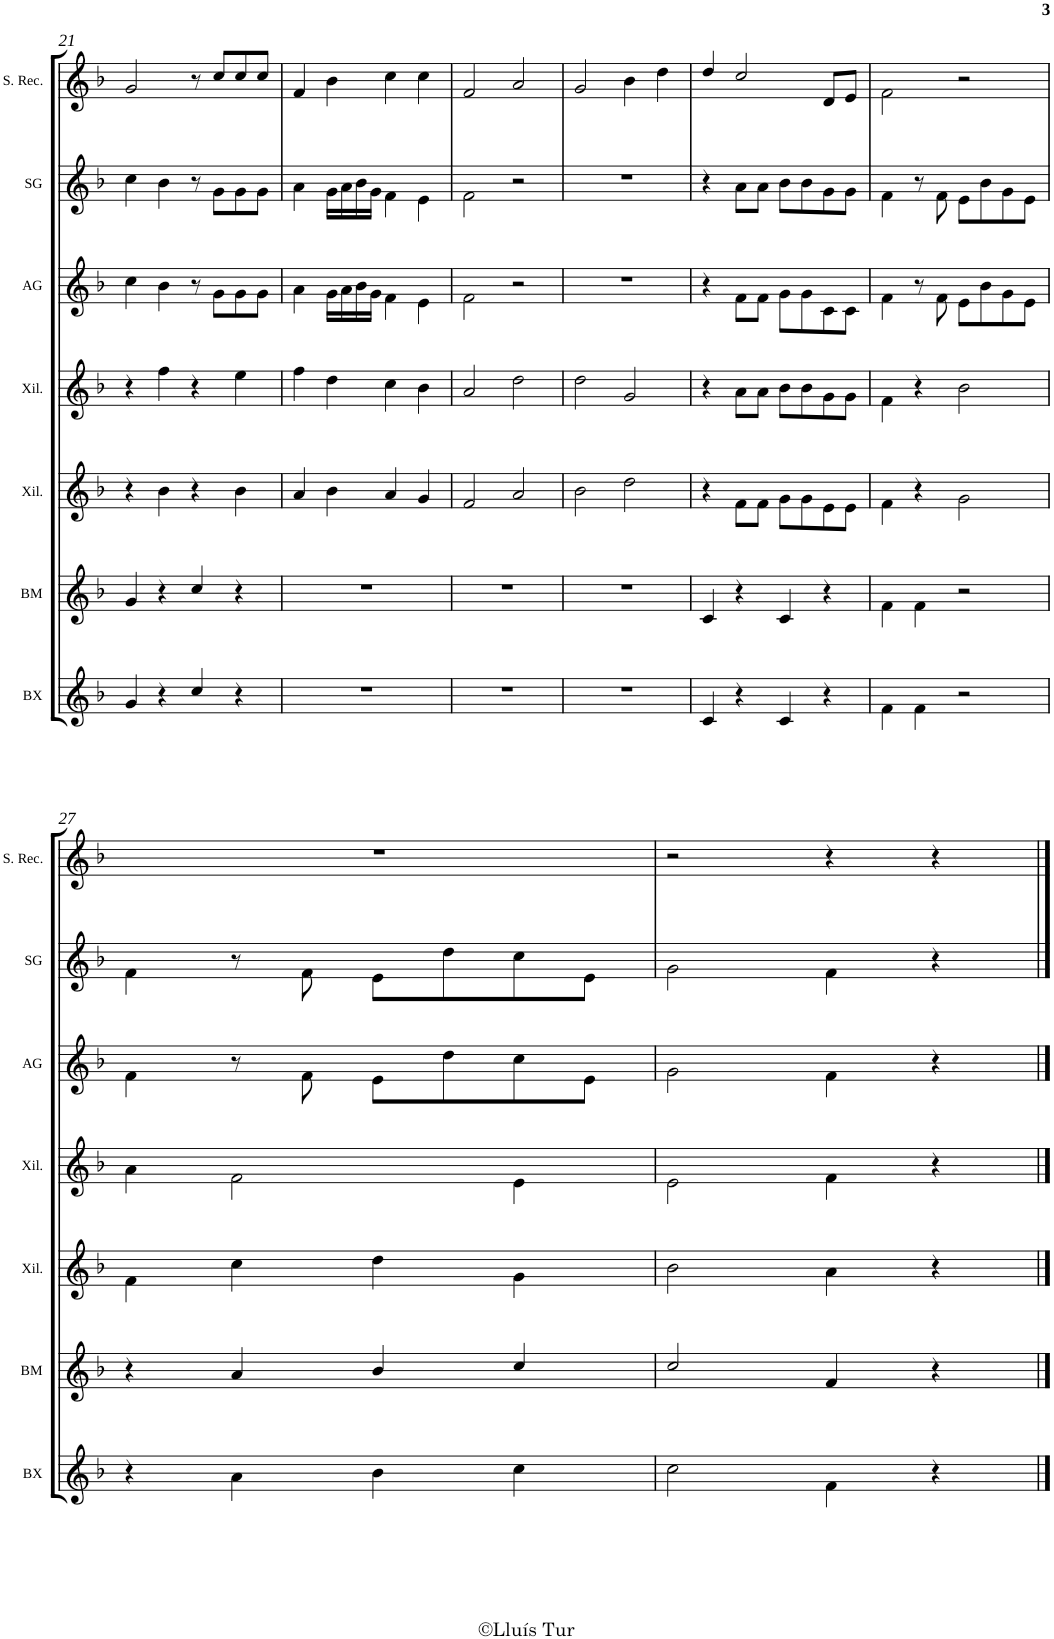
**kern	**kern	**kern	**kern	**kern	**kern	**kern
*part7	*part6	*part5	*part4	*part3	*part2	*part1
*staff7	*staff6	*staff5	*staff4	*staff3	*staff2	*staff1
*I"Bass Xylophone	*I"Bass Metallophone	*I"Xilófono	*I"Xilófono	*I"Alto Glockenspiel	*I"Soprano Glockenspiel	*I"Soprano Recorder
*I'BX	*I'BM	*I'Xil.	*I'Xil.	*I'AG	*I'SG	*I'S. Rec.
!!LO:PB:g=z
*clefG2	*clefG2	*clefG2	*clefG2	*clefG2	*clefG2	*clefG2
*Trd7c12	*Trd7c12	*Trd-7c-12	*Trd-7c-12	*Trd-7c-12	*Trd-14c-24	*Trd-7c-12
*k[b-]	*k[b-]	*k[b-]	*k[b-]	*k[b-]	*k[b-]	*k[b-]
*M4/4	*M4/4	*M4/4	*M4/4	*M4/4	*M4/4	*M4/4
=21	=21	=21	=21	=21	=21	=21
4g/	4g/	4r	4r	4cc\	4cc\	2g/
4r	4r	4b-\	4ff\	4b-\	4b-\	.
4cc/	4cc/	4r	4r	8r	8r	8r
.	.	.	.	8g\L	8g\L	8cc/L
4r	4r	4b-\	4ee\	8g\	8g\	8cc/
.	.	.	.	8g\J	8g\J	8cc/J
=22	=22	=22	=22	=22	=22	=22
1r	1r	4a/	4ff\	4a\	4a\	4f/
.	.	4b-\	4dd\	16g\LL	16g\LL	4b-\
.	.	.	.	16a\	16a\	.
.	.	.	.	16b-\	16b-\	.
.	.	.	.	16g\JJ	16g\JJ	.
.	.	4a/	4cc\	4f\	4f\	4cc\
.	.	4g/	4b-\	4e\	4e\	4cc\
=23	=23	=23	=23	=23	=23	=23
1r	1r	2f/	2a/	2f\	2f\	2f/
.	.	2a/	2dd\	2r	2r	2a/
=24	=24	=24	=24	=24	=24	=24
1r	1r	2b-\	2dd\	1r	1r	2g/
.	.	2dd\	2g/	.	.	4b-\
.	.	.	.	.	.	4dd\
=25	=25	=25	=25	=25	=25	=25
4c/	4c/	4r	4r	4r	4r	4dd/
4r	4r	8f\L	8a\L	8f\L	8a\L	2cc/
.	.	8f\J	8a\J	8f\J	8a\J	.
4c/	4c/	8g\L	8b-\L	8g\L	8b-\L	.
.	.	8g\	8b-\	8g\	8b-\	.
4r	4r	8e\	8g\	8c\	8g\	8d/L
.	.	8e\J	8g\J	8c\J	8g\J	8e/J
=26	=26	=26	=26	=26	=26	=26
4f\	4f\	4f\	4f\	4f\	4f\	2f\
4f\	4f\	4r	4r	8r	8r	.
.	.	.	.	8f\	8f\	.
2r	2r	2g\	2b-\	8e\L	8e\L	2r
.	.	.	.	8b-\	8b-\	.
.	.	.	.	8g\	8g\	.
.	.	.	.	8e\J	8e\J	.
!!LO:LB:g=z
=27	=27	=27	=27	=27	=27	=27
4r	4r	4f\	4a\	4f\	4f\	1r
4a\	4a/	4cc\	2f\	8r	8r	.
.	.	.	.	8f\	8f\	.
4b-\	4b-/	4dd\	.	8e\L	8e\L	.
.	.	.	.	8dd\	8dd\	.
4cc\	4cc/	4g\	4e\	8cc\	8cc\	.
.	.	.	.	8e\J	8e\J	.
=28	=28	=28	=28	=28	=28	=28
2cc\	2cc/	2b-\	2e\	2g\	2g\	2r
4f\	4f/	4a\	4f\	4f\	4f\	4r
4r	4r	4r	4r	4r	4r	4r
==	==	==	==	==	==	==
*-	*-	*-	*-	*-	*-	*-
